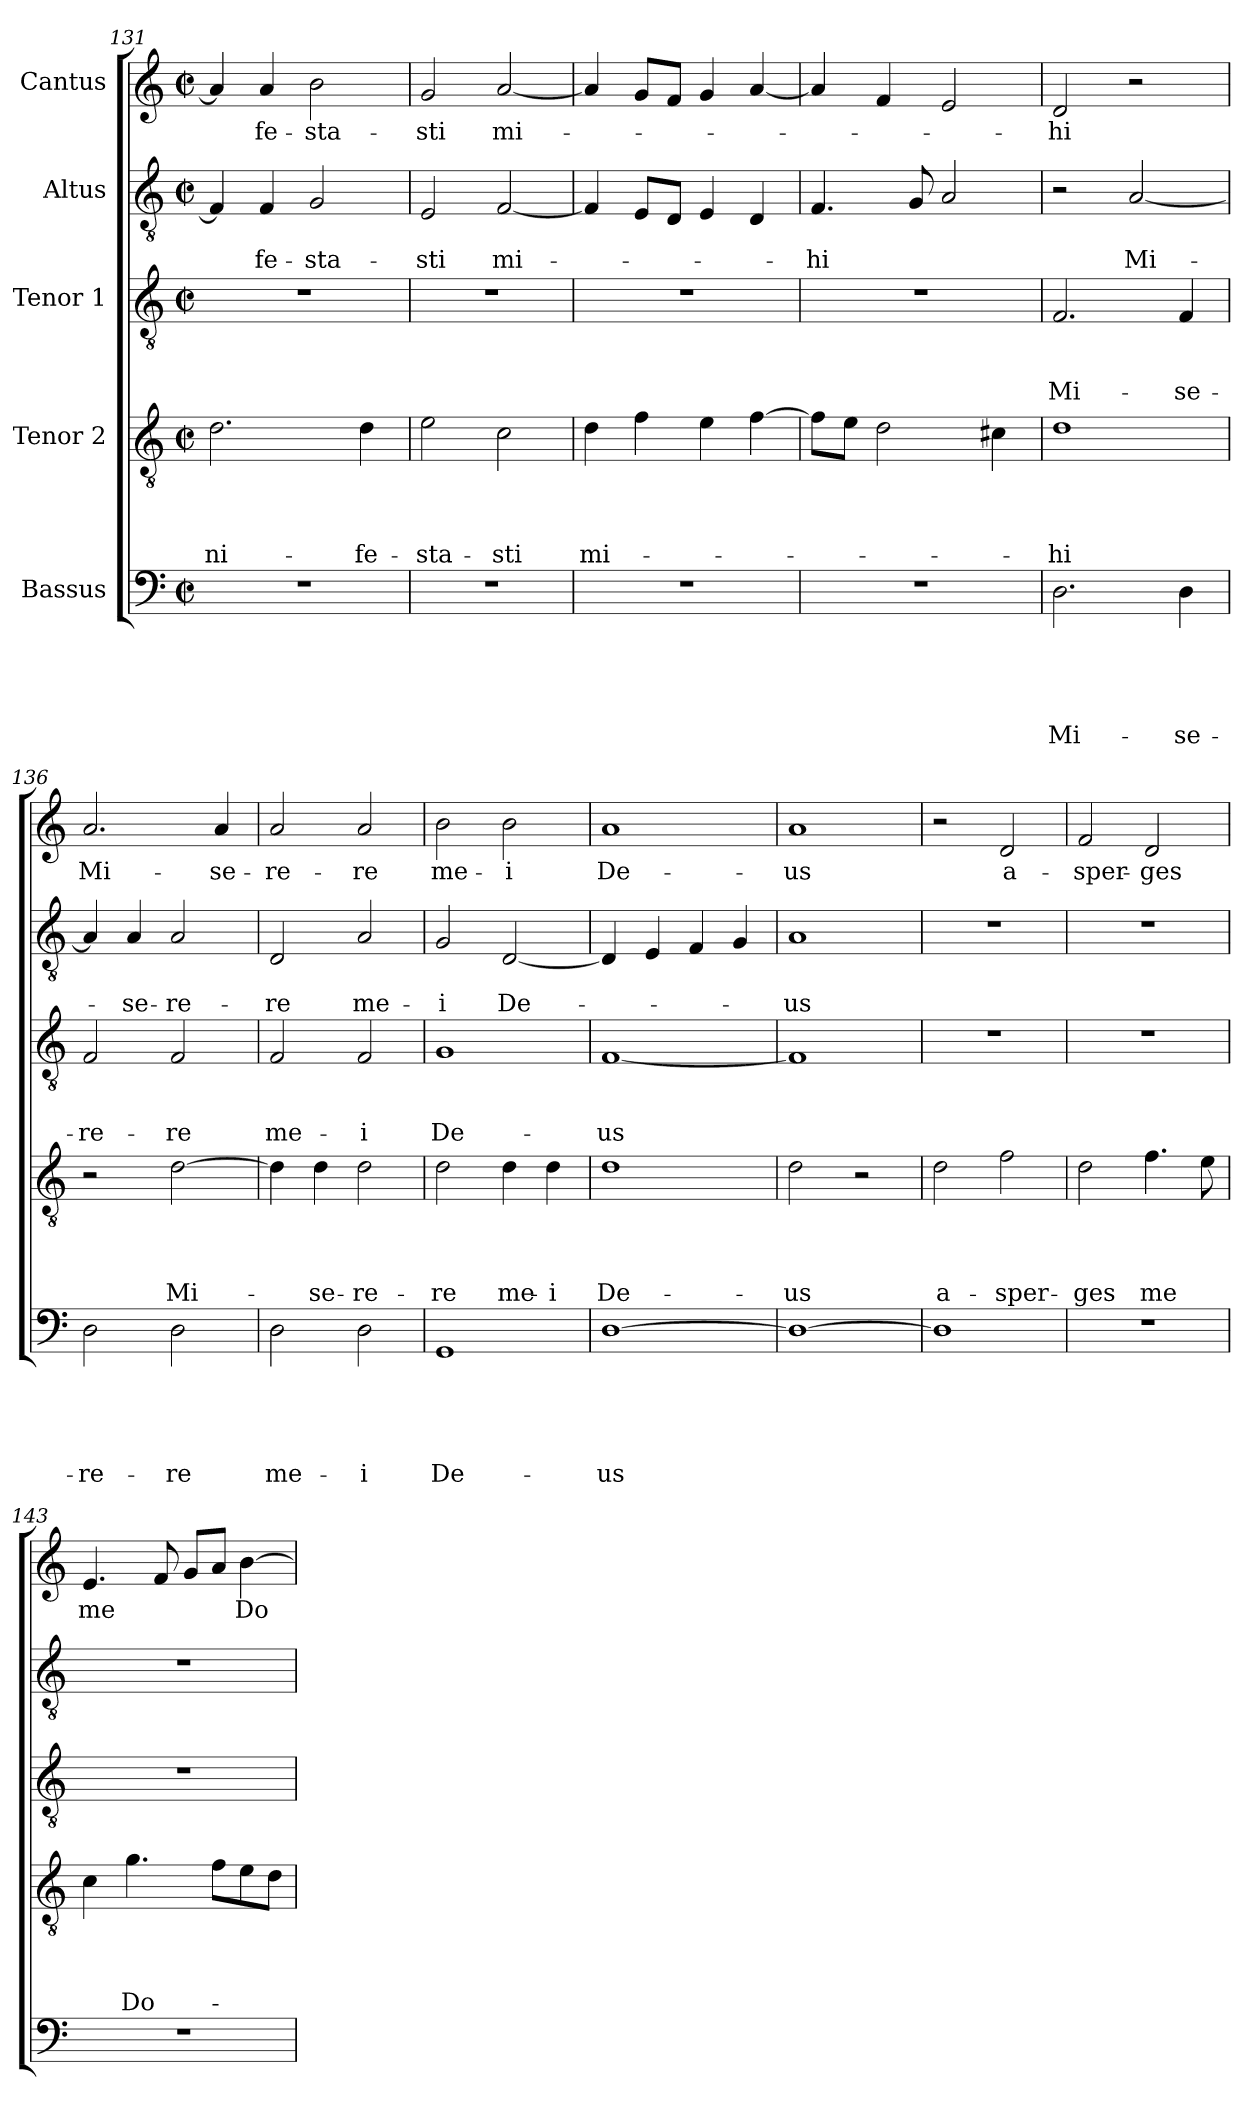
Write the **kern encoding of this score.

**kern	**text	**text	**text	**text	**text	**kern	**text	**text	**text	**text	**kern	**text	**text	**text	**kern	**text	**text	**kern	**text
*part5	*part5	*part5	*part5	*part5	*part5	*part4	*part4	*part4	*part4	*part4	*part3	*part3	*part3	*part3	*part2	*part2	*part2	*part1	*part1
*staff5	*staff5	*staff5	*staff5	*staff5	*staff5	*staff4	*staff4	*staff4	*staff4	*staff4	*staff3	*staff3	*staff3	*staff3	*staff2	*staff2	*staff2	*staff1	*staff1
*I"Bassus	*	*	*	*	*	*I"Tenor 2	*	*	*	*	*I"Tenor 1	*	*	*	*I"Altus	*	*	*I"Cantus	*
*clefF4	*	*	*	*	*	*clefGv2	*	*	*	*	*clefGv2	*	*	*	*clefGv2	*	*	*clefG2	*
*k[]	*	*	*	*	*	*k[]	*	*	*	*	*k[]	*	*	*	*k[]	*	*	*k[]	*
*C:	*	*	*	*	*	*C:	*	*	*	*	*C:	*	*	*	*C:	*	*	*C:	*
*M2/2	*	*	*	*	*	*M2/2	*	*	*	*	*M2/2	*	*	*	*M2/2	*	*	*M2/2	*
*met(c|)	*	*	*	*	*	*met(c|)	*	*	*	*	*met(c|)	*	*	*	*met(c|)	*	*	*met(c|)	*
=131	=131	=131	=131	=131	=131	=131	=131	=131	=131	=131	=131	=131	=131	=131	=131	=131	=131	=131	=131
!	!	!	!	!	!	!	!	!	!	!LO:LY:b	!	!	!	!	!	!	!	!	!
1r	.	.	.	.	.	2.d\	.	.	.	-ni-	1r	.	.	.	4F/]	.	.	4a/]	.
!	!	!	!	!	!	!	!	!	!	!	!	!	!	!	!	!	!LO:LY:b	!	!LO:LY:b
.	.	.	.	.	.	.	.	.	.	.	.	.	.	.	4F/	.	-fe-	4a/	-fe-
!	!	!	!	!	!	!	!	!	!	!	!	!	!	!	!	!	!LO:LY:b	!	!LO:LY:b
.	.	.	.	.	.	.	.	.	.	.	.	.	.	.	2G/	.	-sta-	2b\	-sta-
!	!	!	!	!	!	!	!	!	!	!LO:LY:b	!	!	!	!	!	!	!	!	!
.	.	.	.	.	.	4d\	.	.	.	-fe-	.	.	.	.	.	.	.	.	.
=132	=132	=132	=132	=132	=132	=132	=132	=132	=132	=132	=132	=132	=132	=132	=132	=132	=132	=132	=132
!	!	!	!	!	!	!	!	!	!	!LO:LY:b	!	!	!	!	!	!	!LO:LY:b	!	!LO:LY:b
1r	.	.	.	.	.	2e\	.	.	.	-sta-	1r	.	.	.	2E/	.	-sti	2g/	-sti
!	!	!	!	!	!	!	!	!	!	!LO:LY:b	!	!	!	!	!	!	!LO:LY:b	!	!LO:LY:b
.	.	.	.	.	.	2c\	.	.	.	-sti	.	.	.	.	[2F/	.	mi-	[2a/	mi-
=133	=133	=133	=133	=133	=133	=133	=133	=133	=133	=133	=133	=133	=133	=133	=133	=133	=133	=133	=133
!	!	!	!	!	!	!	!	!	!	!LO:LY:b	!	!	!	!	!	!	!	!	!
1r	.	.	.	.	.	4d\	.	.	.	mi-	1r	.	.	.	4F/]	.	.	4a/]	.
.	.	.	.	.	.	4f\	.	.	.	.	.	.	.	.	8E/L	.	.	8g/L	.
.	.	.	.	.	.	.	.	.	.	.	.	.	.	.	8D/J	.	.	8f/J	.
.	.	.	.	.	.	4e\	.	.	.	.	.	.	.	.	4E/	.	.	4g/	.
.	.	.	.	.	.	[4f\	.	.	.	.	.	.	.	.	4D/	.	.	[4a/	.
=134	=134	=134	=134	=134	=134	=134	=134	=134	=134	=134	=134	=134	=134	=134	=134	=134	=134	=134	=134
!	!	!	!	!	!	!	!	!	!	!	!	!	!	!	!	!	!LO:LY:b	!	!
1r	.	.	.	.	.	8f\L]	.	.	.	.	1r	.	.	.	4.F/	.	-hi	4a/]	.
.	.	.	.	.	.	8e\J	.	.	.	.	.	.	.	.	.	.	.	.	.
.	.	.	.	.	.	2d\	.	.	.	.	.	.	.	.	.	.	.	4f/	.
.	.	.	.	.	.	.	.	.	.	.	.	.	.	.	8G/	.	.	.	.
.	.	.	.	.	.	.	.	.	.	.	.	.	.	.	2A/	.	.	2e/	.
.	.	.	.	.	.	4c#\	.	.	.	.	.	.	.	.	.	.	.	.	.
=135	=135	=135	=135	=135	=135	=135	=135	=135	=135	=135	=135	=135	=135	=135	=135	=135	=135	=135	=135
!	!	!	!	!	!LO:LY:b	!	!	!	!	!LO:LY:b	!	!	!	!LO:LY:b	!	!	!	!	!LO:LY:b
2.D\	.	.	.	.	Mi-	1d	.	.	.	-hi	2.F/	.	.	Mi-	2r	.	.	2d/	-hi
!	!	!	!	!	!	!	!	!	!	!	!	!	!	!	!	!	!LO:LY:b	!	!
.	.	.	.	.	.	.	.	.	.	.	.	.	.	.	[2A/	.	Mi-	2r	.
!	!	!	!	!	!LO:LY:b	!	!	!	!	!	!	!	!	!LO:LY:b	!	!	!	!	!
4D\	.	.	.	.	-se-	.	.	.	.	.	4F/	.	.	-se-	.	.	.	.	.
=136	=136	=136	=136	=136	=136	=136	=136	=136	=136	=136	=136	=136	=136	=136	=136	=136	=136	=136	=136
!	!	!	!	!	!LO:LY:b	!	!	!	!	!	!	!	!	!LO:LY:b	!	!	!	!	!LO:LY:b
2D\	.	.	.	.	-re-	2r	.	.	.	.	2F/	.	.	-re-	4A/]	.	.	2.a/	Mi-
!	!	!	!	!	!	!	!	!	!	!	!	!	!	!	!	!	!LO:LY:b	!	!
.	.	.	.	.	.	.	.	.	.	.	.	.	.	.	4A/	.	-se-	.	.
!	!	!	!	!	!LO:LY:b	!	!	!	!	!LO:LY:b	!	!	!	!LO:LY:b	!	!	!LO:LY:b	!	!
2D\	.	.	.	.	-re	[2d\	.	.	.	Mi-	2F/	.	.	-re	2A/	.	-re-	.	.
!	!	!	!	!	!	!	!	!	!	!	!	!	!	!	!	!	!	!	!LO:LY:b
.	.	.	.	.	.	.	.	.	.	.	.	.	.	.	.	.	.	4a/	-se-
!!LO:PB:g=z
=137	=137	=137	=137	=137	=137	=137	=137	=137	=137	=137	=137	=137	=137	=137	=137	=137	=137	=137	=137
!	!	!	!	!	!LO:LY:b	!	!	!	!	!	!	!	!	!LO:LY:b	!	!	!LO:LY:b	!	!LO:LY:b
2D\	.	.	.	.	me-	4d\]	.	.	.	.	2F/	.	.	me-	2D/	.	-re	2a/	-re-
!	!	!	!	!	!	!	!	!	!	!LO:LY:b	!	!	!	!	!	!	!	!	!
.	.	.	.	.	.	4d\	.	.	.	-se-	.	.	.	.	.	.	.	.	.
!	!	!	!	!	!LO:LY:b	!	!	!	!	!LO:LY:b	!	!	!	!LO:LY:b	!	!	!LO:LY:b	!	!LO:LY:b
2D\	.	.	.	.	-i	2d\	.	.	.	-re-	2F/	.	.	-i	2A/	.	me-	2a/	-re
=138	=138	=138	=138	=138	=138	=138	=138	=138	=138	=138	=138	=138	=138	=138	=138	=138	=138	=138	=138
!	!	!	!	!	!LO:LY:b	!	!	!	!	!LO:LY:b	!	!	!	!LO:LY:b	!	!	!LO:LY:b	!	!LO:LY:b
1GG	.	.	.	.	De-	2d\	.	.	.	-re	1G	.	.	De-	2G/	.	-i	2b\	me-
!	!	!	!	!	!	!	!	!	!	!LO:LY:b	!	!	!	!	!	!	!LO:LY:b	!	!LO:LY:b
.	.	.	.	.	.	4d\	.	.	.	me-	.	.	.	.	[2D/	.	De-	2b\	-i
!	!	!	!	!	!	!	!	!	!	!LO:LY:b	!	!	!	!	!	!	!	!	!
.	.	.	.	.	.	4d\	.	.	.	-i	.	.	.	.	.	.	.	.	.
=139	=139	=139	=139	=139	=139	=139	=139	=139	=139	=139	=139	=139	=139	=139	=139	=139	=139	=139	=139
!	!	!	!	!	!LO:LY:b	!	!	!	!	!LO:LY:b	!	!	!	!LO:LY:b	!	!	!	!	!LO:LY:b
[1D	.	.	.	.	-us	1d	.	.	.	De-	[1F	.	.	-us	4D/]	.	.	1a	De-
.	.	.	.	.	.	.	.	.	.	.	.	.	.	.	4E/	.	.	.	.
.	.	.	.	.	.	.	.	.	.	.	.	.	.	.	4F/	.	.	.	.
.	.	.	.	.	.	.	.	.	.	.	.	.	.	.	4G/	.	.	.	.
=140	=140	=140	=140	=140	=140	=140	=140	=140	=140	=140	=140	=140	=140	=140	=140	=140	=140	=140	=140
!	!	!	!	!	!	!	!	!	!	!LO:LY:b	!	!	!	!	!	!	!LO:LY:b	!	!LO:LY:b
1D_	.	.	.	.	.	2d\	.	.	.	-us	1F]	.	.	.	1A	.	-us	1a	-us
.	.	.	.	.	.	2r	.	.	.	.	.	.	.	.	.	.	.	.	.
=141	=141	=141	=141	=141	=141	=141	=141	=141	=141	=141	=141	=141	=141	=141	=141	=141	=141	=141	=141
!	!	!	!	!	!	!	!	!	!	!LO:LY:b	!	!	!	!	!	!	!	!	!
1D]	.	.	.	.	.	2d\	.	.	.	a-	1r	.	.	.	1r	.	.	2r	.
!	!	!	!	!	!	!	!	!	!	!LO:LY:b	!	!	!	!	!	!	!	!	!LO:LY:b
.	.	.	.	.	.	2f\	.	.	.	-sper-	.	.	.	.	.	.	.	2d/	a-
=142	=142	=142	=142	=142	=142	=142	=142	=142	=142	=142	=142	=142	=142	=142	=142	=142	=142	=142	=142
!	!	!	!	!	!	!	!	!	!	!LO:LY:b	!	!	!	!	!	!	!	!	!LO:LY:b
1r	.	.	.	.	.	2d\	.	.	.	-ges	1r	.	.	.	1r	.	.	2f/	-sper-
!	!	!	!	!	!	!	!	!	!	!LO:LY:b	!	!	!	!	!	!	!	!	!LO:LY:b
.	.	.	.	.	.	4.f\	.	.	.	me	.	.	.	.	.	.	.	2d/	-ges
.	.	.	.	.	.	8e\	.	.	.	.	.	.	.	.	.	.	.	.	.
=143	=143	=143	=143	=143	=143	=143	=143	=143	=143	=143	=143	=143	=143	=143	=143	=143	=143	=143	=143
!	!	!	!	!	!	!	!	!	!	!	!	!	!	!	!	!	!	!	!LO:LY:b
1r	.	.	.	.	.	4c\	.	.	.	.	1r	.	.	.	1r	.	.	4.e/	me
!	!	!	!	!	!	!	!	!	!	!LO:LY:b	!	!	!	!	!	!	!	!	!
.	.	.	.	.	.	4.g\	.	.	.	Do-	.	.	.	.	.	.	.	.	.
.	.	.	.	.	.	.	.	.	.	.	.	.	.	.	.	.	.	8f/	.
.	.	.	.	.	.	.	.	.	.	.	.	.	.	.	.	.	.	8g/L	.
.	.	.	.	.	.	8f\L	.	.	.	.	.	.	.	.	.	.	.	8a/J	.
!	!	!	!	!	!	!	!	!	!	!	!	!	!	!	!	!	!	!	!LO:LY:b
.	.	.	.	.	.	8e\	.	.	.	.	.	.	.	.	.	.	.	[4b\	Do-
.	.	.	.	.	.	8d\J	.	.	.	.	.	.	.	.	.	.	.	.	.
=	=	=	=	=	=	=	=	=	=	=	=	=	=	=	=	=	=	=	=
*-	*-	*-	*-	*-	*-	*-	*-	*-	*-	*-	*-	*-	*-	*-	*-	*-	*-	*-	*-
